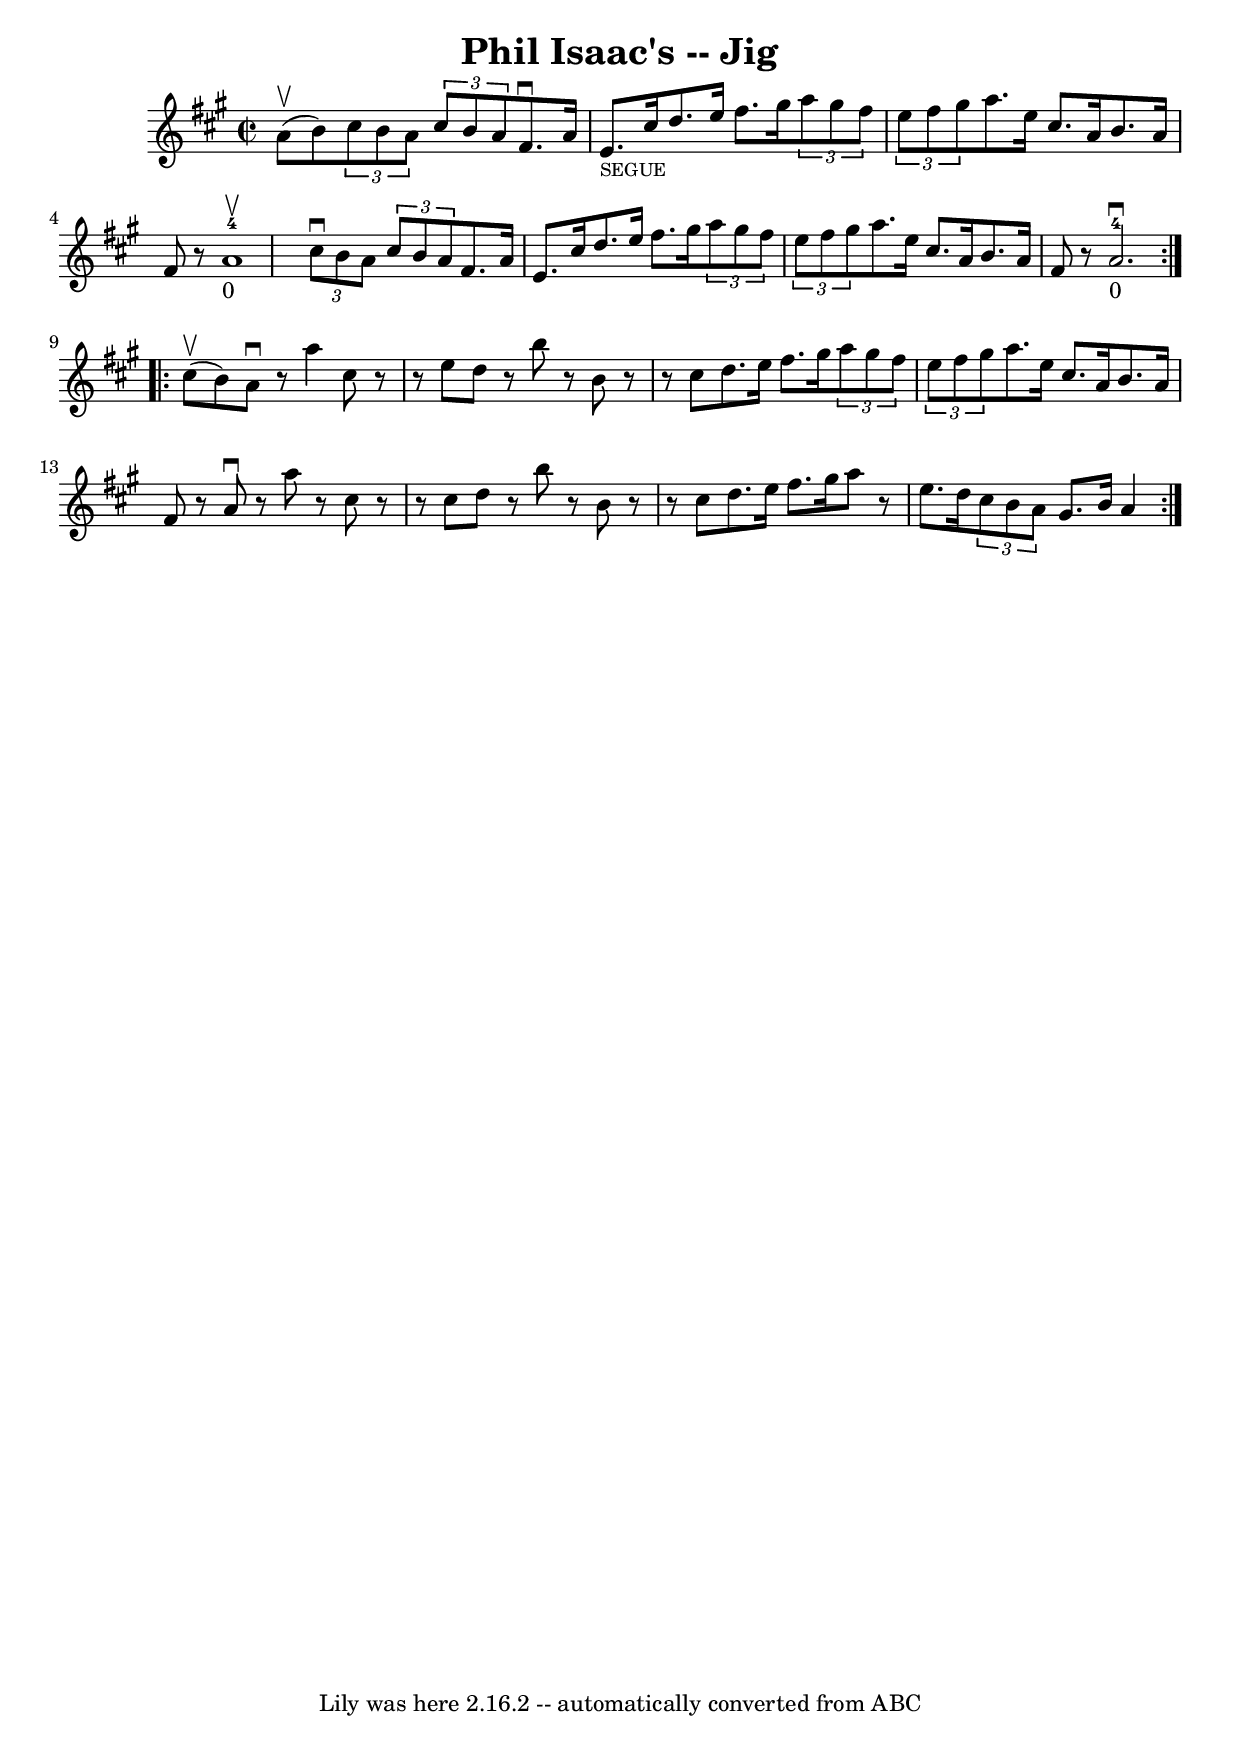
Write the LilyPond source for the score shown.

\version "2.16.2"
\include "Mammoth.ily"
\header {
  %% book = "Ryan's Mammoth Collection"
 crossRefNumber = "1"
 footnotes = "\\\\112 628"
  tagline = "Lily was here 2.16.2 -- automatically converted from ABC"
  title = "Phil Isaac's -- Jig"

}
voicedefault =  {



  \repeat volta 2 {

    \override Staff.TimeSignature #'style = #'C
    \time 2/2 
    \key a \major a'8^\upbow(b'8)  |
    \times 2/3 {   
 cs''8 b'8 a'8  
    }   \times 2/3 { cs''8 b'8 a'8   		   } fs'8.^\downbow a'16 e'8._\segue cs''16     |
 d''8. e''16    
 fs''8. gs''16    \times 2/3 { a''8 gs''8 fs''8  
				  }   \times 2/3 { 
				 e''8 fs''8 gs''8   				  }    |
 a''8. e''16 cs''8. a'16 b'8. a'16 fs'8    r8    |
 a'1_"0"-4^\upbow    |
    \times 2/3 { cs''8^\downbow b'8 a'8  
	       }   \times 2/3 {   
		 cs''8 b'8 a'8)  	       } fs'8. a'16 e'8. cs''16     |
    
 d''8. e''16 fs''8. gs''16    \times 2/3 { a''8 gs''8 fs''8 
						
					      }   \times 2/3 { e''8 fs''8 gs''8   							     }    |
 a''8. e''16 cs''8. a'16 b'8. a'16 fs'8    r8    |
 a'2. 
    _"0"-4^\downbow   
  }     
  \repeat volta 2 { cs''8^\upbow(b'8)   |
 a'8^\downbow   r8 a''4 cs''8    r8   r8 e''8    |
 d''8    r8 b''8    r8 b'8    r8   r8 cs''8     |
 d''8. e''16    
 fs''8. gs''16    \times 2/3 { a''8 gs''8 fs''8  
				  }   \times 2/3 { 
				 e''8 fs''8 gs''8   				  }    |
 a''8. e''16 cs''8. a'16 b'8. a'16 fs'8    r8    |
 a'8^\downbow   r8 a''8    r8 cs''8    r8   r8 cs''8     |
 d''8    r8 b''8    r8 b'8    r8   r8 cs''8     |
 d''8. e''16 fs''8. gs''16 a''8    r8 e''8. d''16     |
    \times 2/3 { cs''8 b'8 a'8  
	       } gs'8. b'16    
 a'4  
  }   

}

\score{
  <<

    \context Staff="default"
    {
      \voicedefault 
      
    }

  >>
  \layout {
    
  }
  \midi {
  }

}
